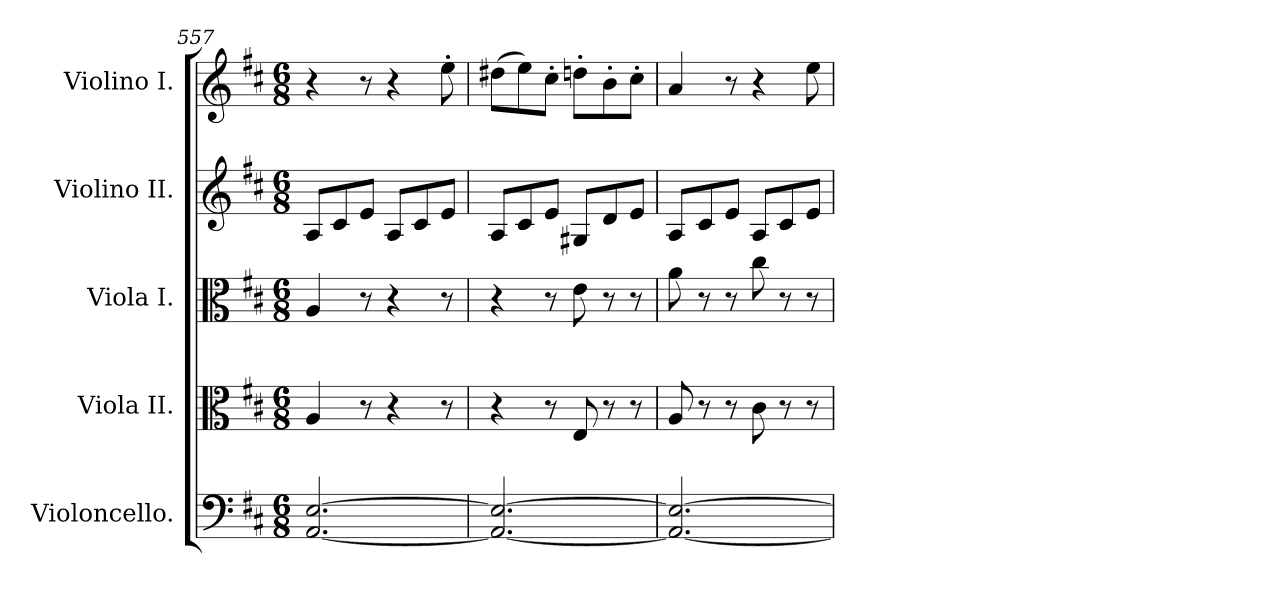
**kern	**kern	**kern	**kern	**kern
*part5	*part4	*part3	*part2	*part1
*staff5	*staff4	*staff3	*staff2	*staff1
*I"Violoncello.	*I"Viola II.	*I"Viola I.	*I"Violino II.	*I"Violino I.
*I'Vc	*I'Vla	*I'Vla	*I'Vln	*I'Vln
*clefF4	*clefC3	*clefC3	*clefG2	*clefG2
*k[f#c#]	*k[f#c#]	*k[f#c#]	*k[f#c#]	*k[f#c#]
*M6/8	*M6/8	*M6/8	*M6/8	*M6/8
=557	=557	=557	=557	=557
[2.AA/ [2.E/	4A/	4A/	8A/L	4r
.	.	.	8c#/	.
.	8r	8r	8e/J	8r
.	4r	4r	8A/L	4r
.	.	.	8c#/	.
.	8r	8r	8e/J	8ee'\
=558	=558	=558	=558	=558
2.AA/_ 2.E/_	4r	4r	8A/L	(>8dd#X\L
.	.	.	8c#/	8ee\)
.	8r	8r	8e/J	8cc#'\J
.	8E/	8e\	8G#X/L	8ddn'\L
.	8r	8r	8d/	8b'\
.	8r	8r	8e/J	8cc#'\J
!!LO:LB:g=z
=559	=559	=559	=559	=559
2.AA/_ 2.E/_	8A/	8a\	8A/L	4a/
.	8r	8r	8c#/	.
.	8r	8r	8e/J	8r
.	8c#\	8cc#\	8A/L	4r
.	8r	8r	8c#/	.
.	8r	8r	8e/J	8ee\
=	=	=	=	=
*-	*-	*-	*-	*-
